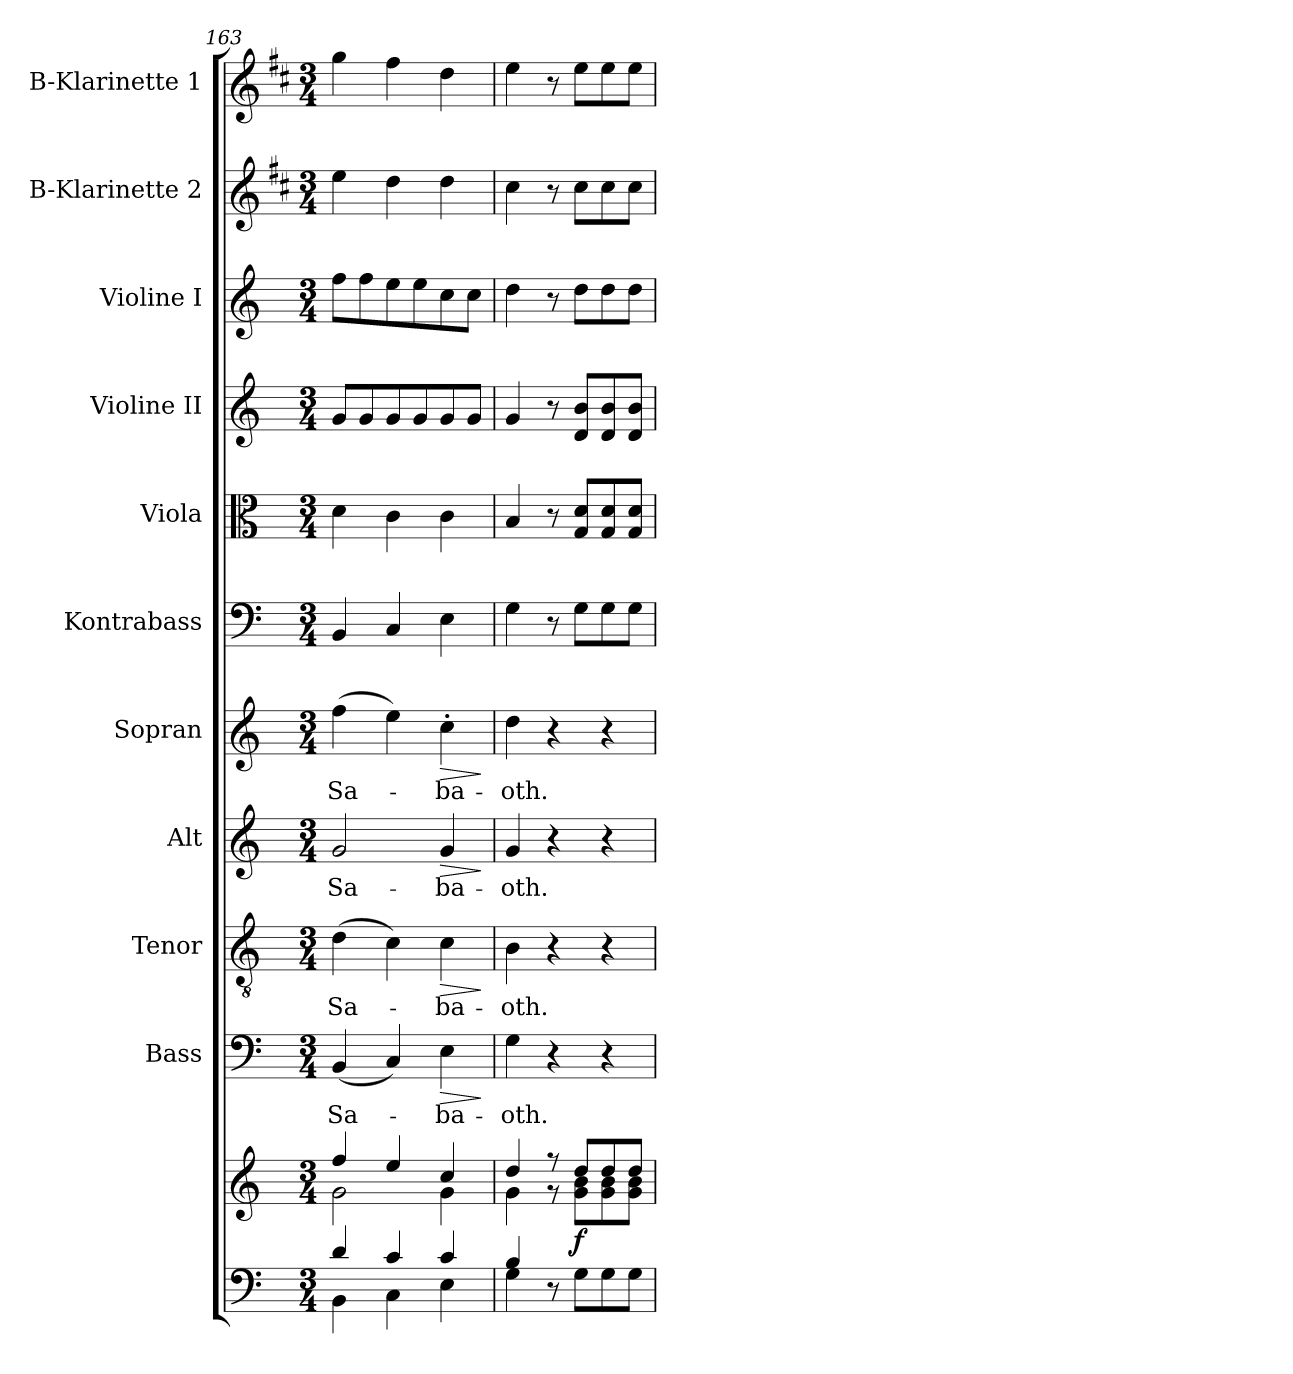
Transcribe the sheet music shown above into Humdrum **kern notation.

**kern	**kern	**dynam	**kern	**text	**dynam	**kern	**text	**dynam	**kern	**text	**dynam	**kern	**text	**dynam	**kern	**kern	**kern	**kern	**kern	**kern
*part11	*part11	*part11	*part10	*part10	*part10	*part9	*part9	*part9	*part8	*part8	*part8	*part7	*part7	*part7	*part6	*part5	*part4	*part3	*part2	*part1
*staff12	*staff11	*staff11/12	*staff10	*staff10	*staff10	*staff9	*staff9	*staff9	*staff8	*staff8	*staff8	*staff7	*staff7	*staff7	*staff6	*staff5	*staff4	*staff3	*staff2	*staff1
*	*	*	*I"Bass	*	*	*I"Tenor	*	*	*I"Alt	*	*	*I"Sopran	*	*	*I"Kontrabass	*I"Viola	*I"Violine II	*I"Violine I	*I"B-Klarinette 2	*I"B-Klarinette 1
*	*	*	*I'B.	*	*	*I'T.	*	*	*I'A.	*	*	*I'S.	*	*	*I'Kb.	*I'Vla.	*I'Vl. II	*I'Vl. I	*I'B Kl. 2	*I'B Kl. 1
!!LO:PB:g=z
*clefF4	*clefG2	*	*clefF4	*	*	*clefGv2	*	*	*clefG2	*	*	*clefG2	*	*	*clefF4	*clefC3	*clefG2	*clefG2	*clefG2	*clefG2
*	*	*	*	*	*	*	*	*	*	*	*	*	*	*	*ITrd7c12	*	*	*	*ITrd1c2	*ITrd1c2
*k[]	*k[]	*	*k[]	*	*	*k[]	*	*	*k[]	*	*	*k[]	*	*	*k[]	*k[]	*k[]	*k[]	*k[]	*k[]
*C:	*C:	*	*C:	*	*	*C:	*	*	*C:	*	*	*C:	*	*	*C:	*C:	*C:	*C:	*C:	*C:
*M3/4	*M3/4	*	*M3/4	*	*	*M3/4	*	*	*M3/4	*	*	*M3/4	*	*	*M3/4	*M3/4	*M3/4	*M3/4	*M3/4	*M3/4
=163	=163	=163	=163	=163	=163	=163	=163	=163	=163	=163	=163	=163	=163	=163	=163	=163	=163	=163	=163	=163
*^	*^	*	*	*	*	*	*	*	*	*	*	*	*	*	*	*	*	*	*	*
!	!	!	!	!	!	!LO:LY:b	!	!	!LO:LY:b	!	!	!LO:LY:b	!	!	!LO:LY:b	!	!	!	!	!	!	!
4d/	4BB\	4ff/	2g\	.	(<4BB/	Sa-	.	(>4d\	Sa-	.	2g/	Sa-	.	(>4ff\	Sa-	.	4BBB/	4d\	8g/L	8ff\L	4dd\	4ff\
.	.	.	.	.	.	.	.	.	.	.	.	.	.	.	.	.	.	.	8g/	8ff\	.	.
4c/	4C\	4ee/	.	.	4C/)	.	.	4c\)	.	.	.	.	.	4ee\)	.	.	4CC/	4c\	8g/	8ee\	4cc\	4ee\
.	.	.	.	.	.	.	.	.	.	.	.	.	.	.	.	.	.	.	8g/	8ee\	.	.
!	!	!	!	!	!	!LO:LY:b	!LO:HP:b	!	!LO:LY:b	!LO:HP:b	!	!LO:LY:b	!LO:HP:b	!	!LO:LY:b	!LO:HP:b	!	!	!	!	!	!
4c/	4E\	4cc/	4g\	.	4E\	-ba-	>	4c\	-ba-	>	4g/	-ba-	>	4cc'>\	-ba-	>	4EE\	4c\	8g/	8cc\	4cc\	4cc\
.	.	.	.	.	.	.	.	.	.	.	.	.	.	.	.	.	.	.	8g/J	8cc\J	.	.
*v	*v	*	*	*	*	*	*	*	*	*	*	*	*	*	*	*	*	*	*	*	*	*
*	*v	*v	*	*	*	*	*	*	*	*	*	*	*	*	*	*	*	*	*	*	*
.	.	.	.	.	]	.	.	]	.	.	]	.	.	]	.	.	.	.	.	.
=164	=164	=164	=164	=164	=164	=164	=164	=164	=164	=164	=164	=164	=164	=164	=164	=164	=164	=164	=164	=164
*^	*^	*	*	*	*	*	*	*	*	*	*	*	*	*	*	*	*	*	*	*
!	!	!	!	!	!	!LO:LY:b	!	!	!LO:LY:b	!	!	!LO:LY:b	!	!	!LO:LY:b	!	!	!	!	!	!	!
4B/	4G\	4dd/	4g\	.	4G\	-oth.	.	4B\	-oth.	.	4g/	-oth.	.	4dd\	-oth.	.	4GG\	4B/	4g/	4dd\	4b\	4dd\
2ryy	8r	8r	8r	.	4r	.	.	4r	.	.	4r	.	.	4r	.	.	8r	8r	8r	8r	8r	8r
!	!	!	!	!LO:DY:b	!	!	!	!	!	!	!	!	!	!	!	!	!	!	!	!	!	!
.	8G\L	8dd/L	8g\ 8b\L	f	.	.	.	.	.	.	.	.	.	.	.	.	8GG\L	8G/ 8d/L	8d/ 8b/L	8dd\L	8b\L	8dd\L
.	8G\	8dd/	8g\ 8b\	.	4r	.	.	4r	.	.	4r	.	.	4r	.	.	8GG\	8G/ 8d/	8d/ 8b/	8dd\	8b\	8dd\
.	8G\J	8dd/J	8g\ 8b\J	.	.	.	.	.	.	.	.	.	.	.	.	.	8GG\J	8G/ 8d/J	8d/ 8b/J	8dd\J	8b\J	8dd\J
*v	*v	*	*	*	*	*	*	*	*	*	*	*	*	*	*	*	*	*	*	*	*	*
*	*v	*v	*	*	*	*	*	*	*	*	*	*	*	*	*	*	*	*	*	*	*
=	=	=	=	=	=	=	=	=	=	=	=	=	=	=	=	=	=	=	=	=
*-	*-	*-	*-	*-	*-	*-	*-	*-	*-	*-	*-	*-	*-	*-	*-	*-	*-	*-	*-	*-
